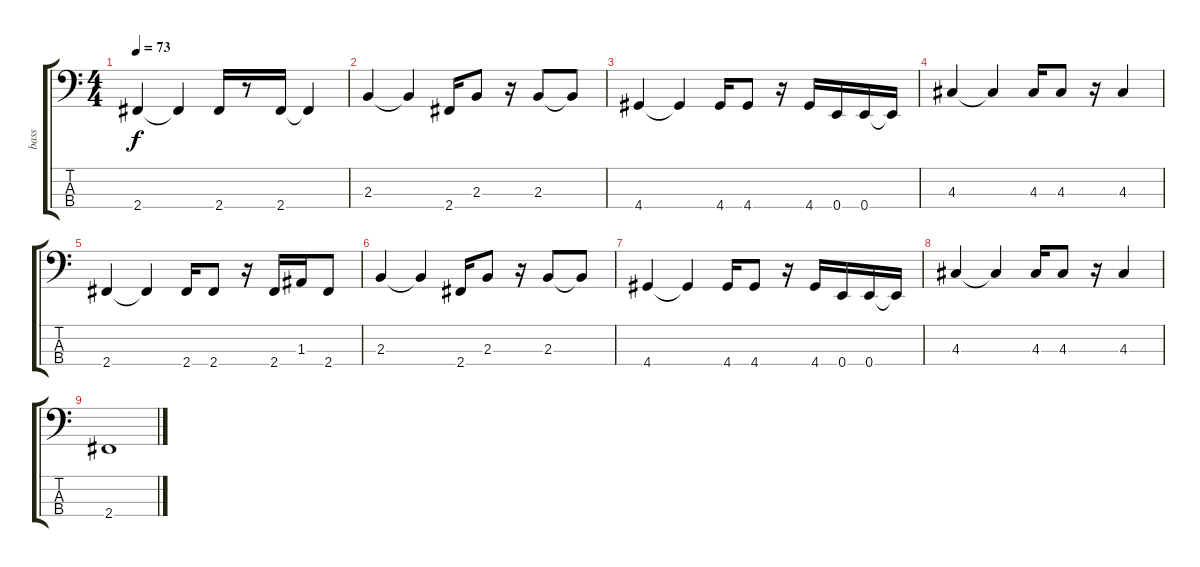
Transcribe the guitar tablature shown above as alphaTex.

\track ("bass" "bass") {instrument electricbassfinger}
\staff {score tabs}
\tuning (G2 D2 A1 E1) {hide}
\ts (4 4)
\tempo 73
\clef f4
\ks c
2.4.4{dy f} 2.4{t}.4 2.4.16 r.8 2.4.16 2.4{t}.4 |
2.3.4 2.3{t}.4 2.4.16 2.3.8 r.16 2.3.8 2.3{t}.8 |
4.4.4 4.4{t}.4 4.4.16 4.4.8 r.16 4.4.16 0.4.16 0.4.16 0.4{t}.16 |
4.3.4 4.3{t}.4 4.3.16 4.3.8 r.16 4.3.4 |
2.4.4 2.4{t}.4 2.4.16 2.4.8 r.16 2.4.16 1.3.16 2.4.8 |
2.3.4 2.3{t}.4 2.4.16 2.3.8 r.16 2.3.8 2.3{t}.8 |
4.4.4 4.4{t}.4 4.4.16 4.4.8 r.16 4.4.16 0.4.16 0.4.16 0.4{t}.16 |
4.3.4 4.3{t}.4 4.3.16 4.3.8 r.16 4.3.4 |
2.4.1
